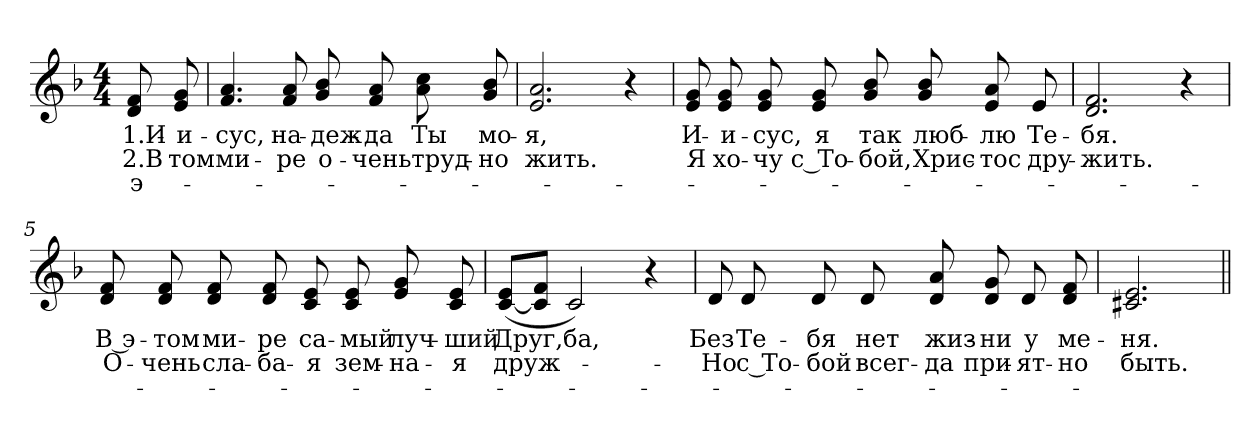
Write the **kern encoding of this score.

**kern	**text	**text	**text
*part1	*part1	*part1	*part1
*staff1	*staff1	*staff1	*staff1
!!LO:PB:g=z
*clefG2	*	*	*
*k[b-]	*	*	*
*d:	*	*	*
*M4/4	*	*	*
=	=	=	=
!	!LO:LY:b:color=#000000	!LO:LY:b:color=#000000	!LO:LY:b:color=#000000
8di/ 8fi	1.И-	2.В	э-
!	!LO:LY:b:color=#000000	!LO:LY:b:color=#000000	!
8ei/ 8gi	-и-	-том	.
=1	=1	=1	=1
!	!LO:LY:b:color=#000000	!LO:LY:b:color=#000000	!
4.fi/ 4.ai	-сус,	ми-	.
!	!LO:LY:b:color=#000000	!LO:LY:b:color=#000000	!
8fi/ 8ai	на-	-ре	.
!	!LO:LY:b:color=#000000	!LO:LY:b:color=#000000	!
8gi/ 8b-i	-деж-	о-	.
!	!LO:LY:b:color=#000000	!LO:LY:b:color=#000000	!
8fi/ 8ai	-да	-чень	.
!	!LO:LY:b:color=#000000	!LO:LY:b:color=#000000	!
8ai\ 8cci	Ты	труд-	.
!	!LO:LY:b:color=#000000	!LO:LY:b:color=#000000	!
8gi/ 8b-i	мо-	-но	.
=2	=2	=2	=2
!	!LO:LY:b:color=#000000	!LO:LY:b:color=#000000	!
2.ei/ 2.ai	-я,	жить.	.
4r	.	.	.
=3	=3	=3	=3
!	!LO:LY:b:color=#000000	!LO:LY:b:color=#000000	!
8ei/ 8gi	И-	Я	.
!	!LO:LY:b:color=#000000	!LO:LY:b:color=#000000	!
8ei/ 8gi	-и-	хо-	.
!	!LO:LY:b:color=#000000	!LO:LY:b:color=#000000	!
8ei/ 8gi	-сус,	-чу	.
!	!LO:LY:b:color=#000000	!LO:LY:b:color=#000000	!
8ei/ 8gi	я	с То-	.
!	!LO:LY:b:color=#000000	!LO:LY:b:color=#000000	!
8gi/ 8b-i	так	-бой,	.
!	!LO:LY:b:color=#000000	!LO:LY:b:color=#000000	!
8gi/ 8b-i	люб-	Хрис-	.
!	!LO:LY:b:color=#000000	!LO:LY:b:color=#000000	!
8ei/ 8ai	-лю	-тос	.
!	!LO:LY:b:color=#000000	!LO:LY:b:color=#000000	!
8ei/	Те-	дру-	.
=4	=4	=4	=4
!	!LO:LY:b:color=#000000	!LO:LY:b:color=#000000	!
2.di/ 2.fi	-бя.	-жить.	.
4r	.	.	.
!!LO:LB:g=z
=5	=5	=5	=5
!	!LO:LY:b:color=#000000	!LO:LY:b:color=#000000	!
8di/ 8fi	В э-	О-	.
!	!LO:LY:b:color=#000000	!LO:LY:b:color=#000000	!
8di/ 8fi	-том	-чень	.
!	!LO:LY:b:color=#000000	!LO:LY:b:color=#000000	!
8di/ 8fi	ми-	сла-	.
!	!LO:LY:b:color=#000000	!LO:LY:b:color=#000000	!
8di/ 8fi	-ре	-ба-	.
!	!LO:LY:b:color=#000000	!LO:LY:b:color=#000000	!
8ci/ 8ei	са-	-я	.
!	!LO:LY:b:color=#000000	!LO:LY:b:color=#000000	!
8ci/ 8ei	-мый	зем-	.
!	!LO:LY:b:color=#000000	!LO:LY:b:color=#000000	!
8ei/ 8gi	луч-	-на-	.
!	!LO:LY:b:color=#000000	!LO:LY:b:color=#000000	!
8ci/ 8ei	-ший	-я	.
=6	=6	=6	=6
!	!LO:LY:b:color=#000000	!LO:LY:b:color=#000000	!
([<8ci/ 8eiL	Друг,	друж-	.
8ci/] 8fiJ	.	.	.
!	!LO:LY:b:color=#000000	!	!
2ci/)	-ба,	.	.
4r	.	.	.
=7	=7	=7	=7
!	!LO:LY:b:color=#000000	!LO:LY:b:color=#000000	!
8di/	Без	Но	.
!	!LO:LY:b:color=#000000	!LO:LY:b:color=#000000	!
8di/	Те-	c То-	.
!	!LO:LY:b:color=#000000	!LO:LY:b:color=#000000	!
8di/	-бя	-бой	.
!	!LO:LY:b:color=#000000	!LO:LY:b:color=#000000	!
8di/	нет	всег-	.
!	!LO:LY:b:color=#000000	!LO:LY:b:color=#000000	!
8di/ 8ai	жиз-	-да	.
!	!LO:LY:b:color=#000000	!LO:LY:b:color=#000000	!
8di/ 8gi	-ни	при-	.
!	!LO:LY:b:color=#000000	!LO:LY:b:color=#000000	!
8di/	у	-ят-	.
!	!LO:LY:b:color=#000000	!LO:LY:b:color=#000000	!
8di/ 8fi	ме-	-но	.
=8	=8	=8	=8
!	!LO:LY:b:color=#000000	!LO:LY:b:color=#000000	!
2.c#Xi/ 2.ei	-ня.	быть.	.
=||	=||	=||	=||
*-	*-	*-	*-
